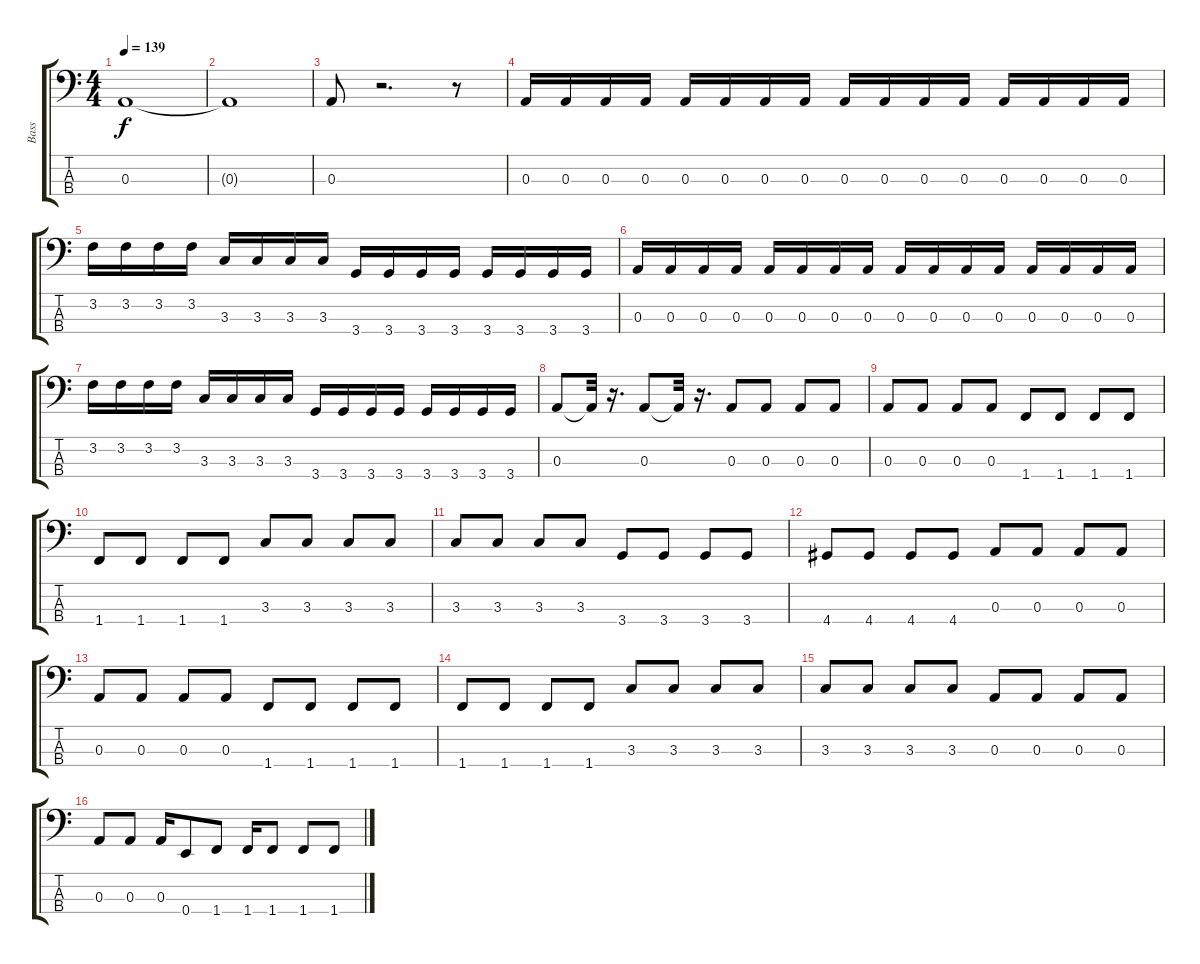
\track ("Bass" "Bass") {instrument electricbasspick}
\staff {score tabs}
\tuning (G2 D2 A1 E1) {hide}
\ts (4 4)
\tempo 139
\clef f4
\ks c
0.3.1{dy f} |
0.3{t}.1 |
0.3.8 r.2{d} r.8 |
0.3.16 0.3.16 0.3.16 0.3.16 0.3.16 0.3.16 0.3.16 0.3.16 0.3.16 0.3.16 0.3.16 0.3.16 0.3.16 0.3.16 0.3.16 0.3.16 |
3.2.16 3.2.16 3.2.16 3.2.16 3.3.16 3.3.16 3.3.16 3.3.16 3.4.16 3.4.16 3.4.16 3.4.16 3.4.16 3.4.16 3.4.16 3.4.16 |
0.3.16 0.3.16 0.3.16 0.3.16 0.3.16 0.3.16 0.3.16 0.3.16 0.3.16 0.3.16 0.3.16 0.3.16 0.3.16 0.3.16 0.3.16 0.3.16 |
3.2.16 3.2.16 3.2.16 3.2.16 3.3.16 3.3.16 3.3.16 3.3.16 3.4.16 3.4.16 3.4.16 3.4.16 3.4.16 3.4.16 3.4.16 3.4.16 |
0.3.8 0.3{t}.32 r.16{d} 0.3.8 0.3{t}.32 r.16{d} 0.3.8 0.3.8 0.3.8 0.3.8 |
0.3.8 0.3.8 0.3.8 0.3.8 1.4.8 1.4.8 1.4.8 1.4.8 |
1.4.8 1.4.8 1.4.8 1.4.8 3.3.8 3.3.8 3.3.8 3.3.8 |
3.3.8 3.3.8 3.3.8 3.3.8 3.4.8 3.4.8 3.4.8 3.4.8 |
4.4.8 4.4.8 4.4.8 4.4.8 0.3.8 0.3.8 0.3.8 0.3.8 |
0.3.8 0.3.8 0.3.8 0.3.8 1.4.8 1.4.8 1.4.8 1.4.8 |
1.4.8 1.4.8 1.4.8 1.4.8 3.3.8 3.3.8 3.3.8 3.3.8 |
3.3.8 3.3.8 3.3.8 3.3.8 0.3.8 0.3.8 0.3.8 0.3.8 |
0.3.8 0.3.8 0.3.16 0.4.8 1.4.8 1.4.16 1.4.8 1.4.8 1.4.8
